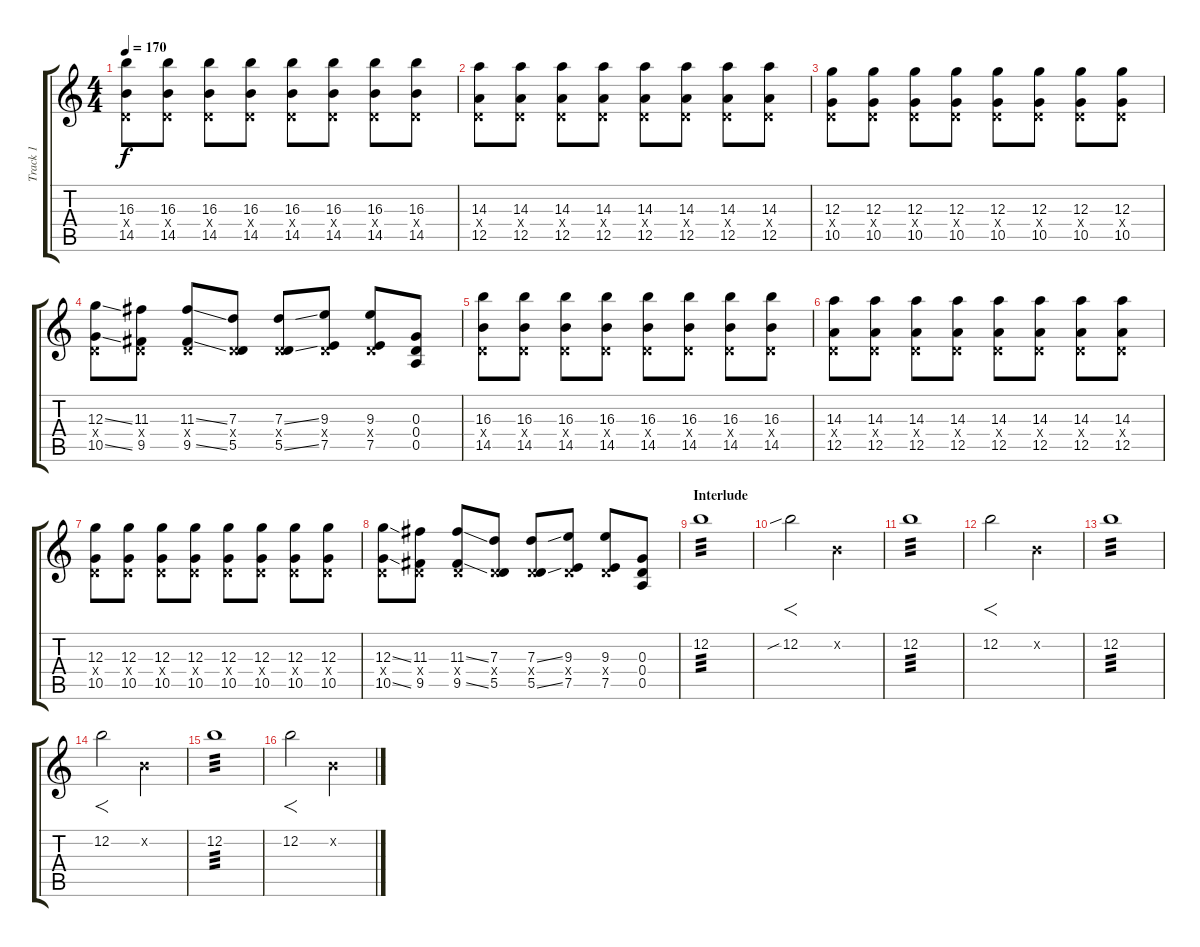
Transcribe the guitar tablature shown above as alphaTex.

\track ("Track 1" "Track 1") {instrument overdrivenguitar}
\staff {score tabs}
\tuning (E4 B3 G3 D3 A2 E2) {hide}
\ts (4 4)
\tempo 170
\clef g2
\ks c
(16.3 0.4{x} 14.5).8{dy f instrument overdrivenguitar} (16.3 0.4{x} 14.5).8 (16.3 0.4{x} 14.5).8 (16.3 0.4{x} 14.5).8 (16.3 0.4{x} 14.5).8 (16.3 0.4{x} 14.5).8 (16.3 0.4{x} 14.5).8 (16.3 0.4{x} 14.5).8 |
(14.3 0.4{x} 12.5).8 (14.3 0.4{x} 12.5).8 (14.3 0.4{x} 12.5).8 (14.3 0.4{x} 12.5).8 (14.3 0.4{x} 12.5).8 (14.3 0.4{x} 12.5).8 (14.3 0.4{x} 12.5).8 (14.3 0.4{x} 12.5).8 |
(12.3 0.4{x} 10.5).8 (12.3 0.4{x} 10.5).8 (12.3 0.4{x} 10.5).8 (12.3 0.4{x} 10.5).8 (12.3 0.4{x} 10.5).8 (12.3 0.4{x} 10.5).8 (12.3 0.4{x} 10.5).8 (12.3 0.4{x} 10.5).8 |
(12.3{ss} 0.4{x} 10.5{ss}).8 (11.3 0.4{x} 9.5).8 (11.3{ss} 0.4{x} 9.5{ss}).8 (7.3 0.4{x} 5.5).8 (7.3{ss} 0.4{x} 5.5{ss}).8 (9.3 0.4{x} 7.5).8 (9.3 0.4{x} 7.5).8 (0.3 0.4 0.5).8 |
(16.3 0.4{x} 14.5).8{instrument overdrivenguitar} (16.3 0.4{x} 14.5).8 (16.3 0.4{x} 14.5).8 (16.3 0.4{x} 14.5).8 (16.3 0.4{x} 14.5).8 (16.3 0.4{x} 14.5).8 (16.3 0.4{x} 14.5).8 (16.3 0.4{x} 14.5).8 |
(14.3 0.4{x} 12.5).8 (14.3 0.4{x} 12.5).8 (14.3 0.4{x} 12.5).8 (14.3 0.4{x} 12.5).8 (14.3 0.4{x} 12.5).8 (14.3 0.4{x} 12.5).8 (14.3 0.4{x} 12.5).8 (14.3 0.4{x} 12.5).8 |
(12.3 0.4{x} 10.5).8 (12.3 0.4{x} 10.5).8 (12.3 0.4{x} 10.5).8 (12.3 0.4{x} 10.5).8 (12.3 0.4{x} 10.5).8 (12.3 0.4{x} 10.5).8 (12.3 0.4{x} 10.5).8 (12.3 0.4{x} 10.5).8 |
(12.3{ss} 0.4{x} 10.5{ss}).8 (11.3 0.4{x} 9.5).8 (11.3{ss} 0.4{x} 9.5{ss}).8 (7.3 0.4{x} 5.5).8 (7.3{ss} 0.4{x} 5.5{ss}).8 (9.3 0.4{x} 7.5).8 (9.3 0.4{x} 7.5).8 (0.3 0.4 0.5).8 |
\section ("" "Interlude")
12.2.1{tp 3} |
12.2{sib}.2{f} 0.2{x}.2 |
12.2.1{tp 3} |
12.2.2{f} 0.2{x}.2 |
12.2.1{tp 3} |
12.2.2{f} 0.2{x}.2 |
12.2.1{tp 3} |
12.2.2{f} 0.2{x}.2
